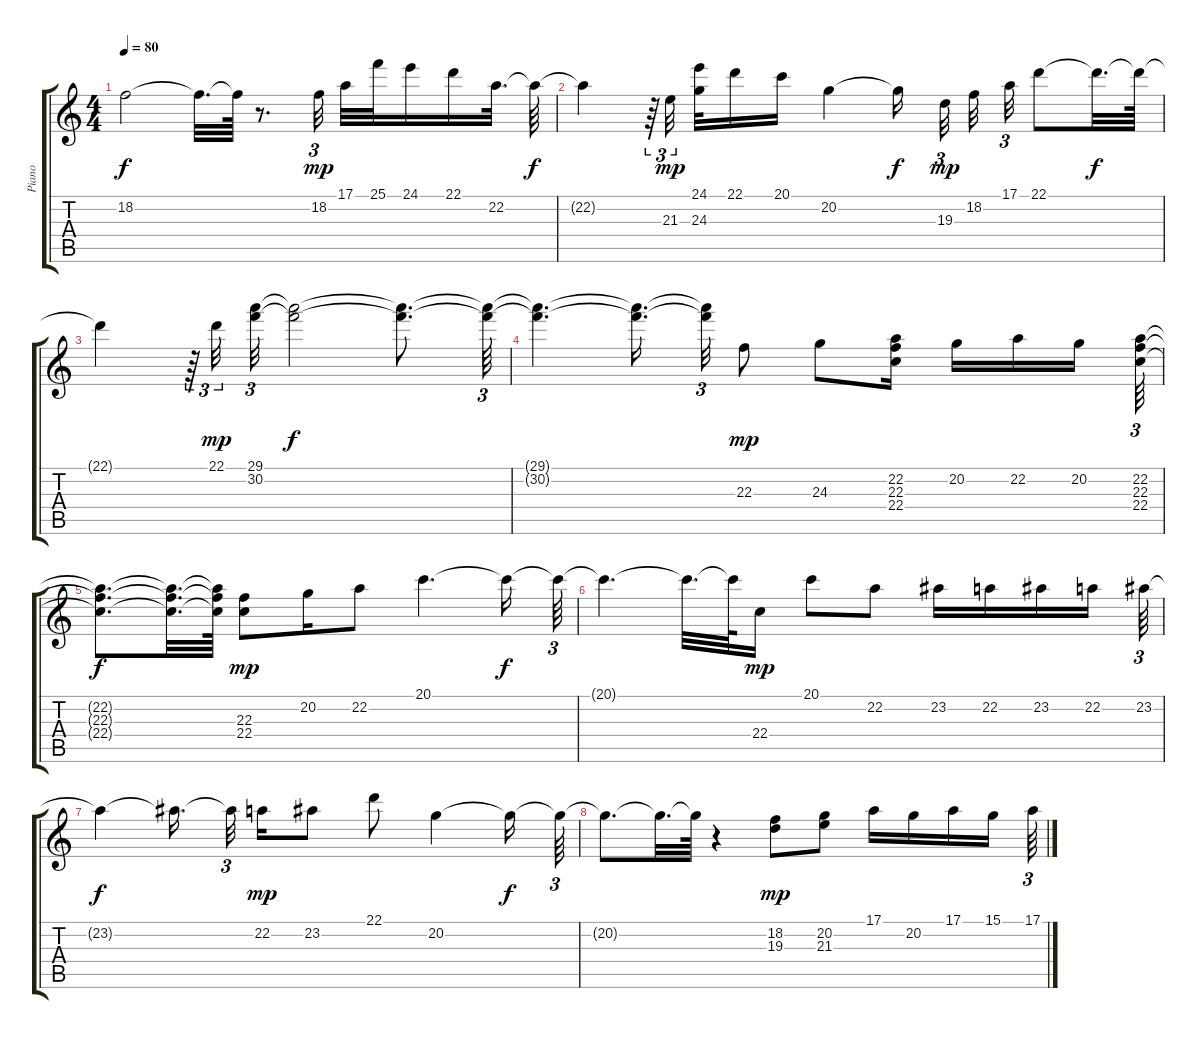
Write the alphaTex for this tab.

\track ("Piano" "Piano") {instrument acousticgrandpiano}
\staff {score tabs}
\tuning (E4 B3 G3 D3 A2 E2) {hide}
\ts (4 4)
\tempo 80
\clef g2
\ks c
18.2{t}.2{dy f} 18.2{t}.32{d} 18.2{t}.64 r.8{d} 18.2.32{tu (3 2) dy mp beam splitsecondary} 17.1.32 25.1.32 24.1.16 22.1.16 22.2.32{d} 22.2{t}.64{dy f} |
22.2{t}.4 r.64{tu (3 2)} 21.3.32{tu (3 2) dy mp beam splitsecondary} (24.1 24.3).32 22.1.16 20.1.16 20.2.4 20.2{t}.16{dy f} 19.3.32{tu (3 2) dy mp beam splitsecondary} 18.2.32{beam splitsecondary} 17.1.32{tu (3 2)} 22.1.8 22.1{t}.32{d dy f} 22.1{t}.64 |
22.1{t}.4 r.64{tu (3 2)} 22.1.32{tu (3 2) dy mp} (29.1 30.2).32{tu (3 2)} (29.1{t} 30.2{t}).2{dy f} (29.1{t} 30.2{t}).8{d} (29.1{t} 30.2{t}).64{tu (3 2)} |
(29.1{t} 30.2{t}).4{d} (29.1{t} 30.2{t}).16{d beam splitsecondary} (29.1{t} 30.2{t}).32{tu (3 2)} 22.3.8{dy mp} 24.3.8 (22.2 22.3 22.4).16 20.2.16 22.2.16 20.2.16{beam splitsecondary} (22.2 22.3 22.4).64{tu (3 2)} |
(22.2{t} 22.3{t} 22.4{t}).8{d dy f} (22.2{t} 22.3{t} 22.4{t}).32{d} (22.2{t} 22.3{t} 22.4{t}).64 (22.3 22.4).8{dy mp} 20.2.16 22.2.8 20.1.4{d} 20.1{t}.16{dy f} 20.1{t}.64{tu (3 2)} |
20.1{t}.4{d} 20.1{t}.32{d} 20.1{t}.64 22.4.16{dy mp} 20.1.8 22.2.8 23.2.16 22.2.16 23.2.16 22.2.16 23.2.64{tu (3 2)} |
23.2{t}.4{dy f} 23.2{t}.16{d beam splitsecondary} 23.2{t}.32{tu (3 2) beam splitsecondary} 22.2.16{dy mp} 23.2.8 22.1.8 20.2.4 20.2{t}.16{dy f} 20.2{t}.64{tu (3 2)} |
20.2{t}.8{d} 20.2{t}.32{d} 20.2{t}.64 r.4 (18.2 19.3).8{dy mp} (20.2 21.3).8 17.1.16 20.2.16 17.1.16 15.1.16 17.1.64{tu (3 2)}
